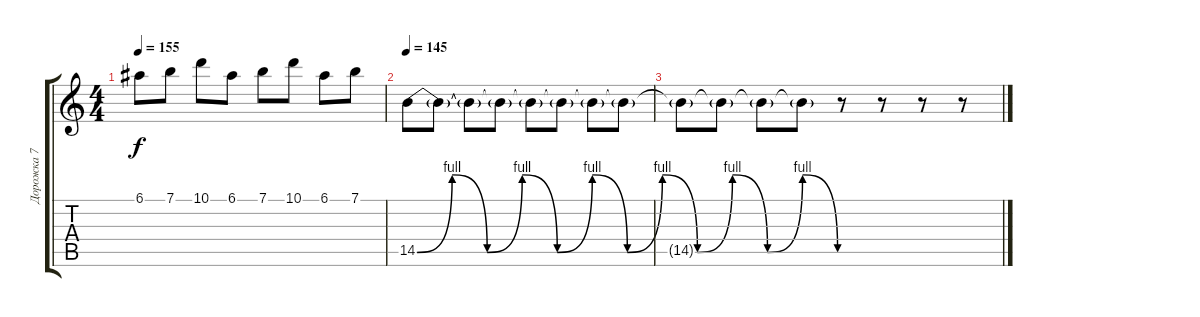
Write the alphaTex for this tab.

\track ("Дорожка 7" "Дорожка 7") {instrument overdrivenguitar}
\staff {score tabs}
\tuning (E4 B3 G3 D3 A2 E2) {hide}
\ts (4 4)
\tempo 155
\clef g2
\ks c
6.1.8{dy f} 7.1.8 10.1.8 6.1.8 7.1.8 10.1.8 6.1.8 7.1.8 |
\tempo 145
14.5{be (custom 0 0 5 4 10 0 15 4 20 0 25 4 30 0 35 4 40 0 45 4 50 0 55 4 60 0)}.8{volume 0} 14.5{t}.8 14.5{t}.8 14.5{t}.8 14.5{t}.8 14.5{t}.8 14.5{t}.8 14.5{t}.8 |
14.5{t}.8 14.5{t}.8 14.5{t}.8 14.5{t}.8 r.8 r.8 r.8 r.8
